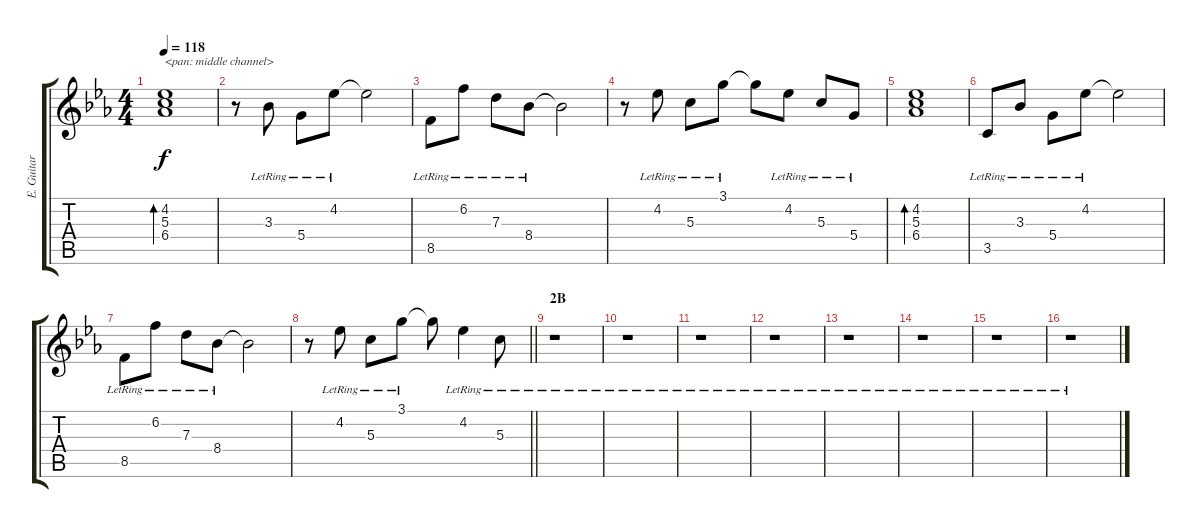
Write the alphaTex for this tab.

\track ("E. Guitar I" "E. Guitar ") {instrument overdrivenguitar}
\staff {score tabs}
\tuning (E4 B3 G3 D3 A2 E2) {hide}
\ts (4 4)
\tempo 118
\clef g2
\ks eb
(4.2 5.3 6.4).1{bd 120 txt "<pan: middle channel>" dy f balance 8 instrument electricguitarclean} |
r.8 3.3{lr}.8 5.4{lr}.8 4.2{lr}.8 4.2{t}.2 |
8.5{lr}.8 6.2{lr}.8 7.3{lr}.8 8.4{lr}.8 8.4{t}.2 |
r.8 4.2{lr}.8 5.3{lr}.8 3.1{lr}.8 3.1{t}.8 4.2{lr}.8 5.3{lr}.8 5.4{lr}.8 |
(4.2 5.3 6.4).1{bd 120} |
3.5{lr}.8 3.3{lr}.8 5.4{lr}.8 4.2{lr}.8 4.2{t}.2 |
8.5{lr}.8 6.2{lr}.8 7.3{lr}.8 8.4{lr}.8 8.4{t}.2 |
\barLineRight lightlight
r.8 4.2{lr}.8 5.3{lr}.8 3.1{lr}.8 3.1{t}.8 4.2{lr}.4 5.3{lr}.8 |
\section ("" "2B")
r.1 |
r.1 |
r.1 |
r.1 |
r.1 |
r.1 |
r.1 |
r.1
